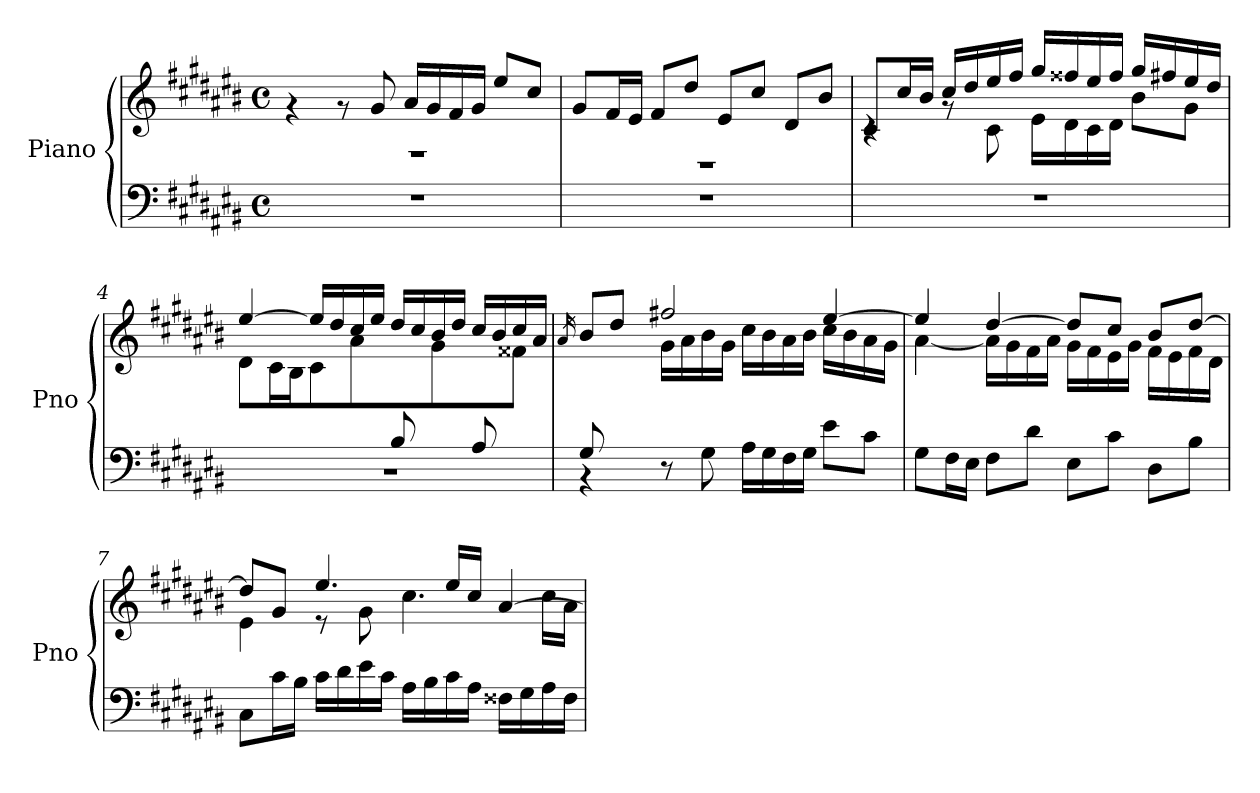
**kern	**kern
*part1	*part1
*staff2	*staff1
*I"Piano	*
*I'Pno	*
*clefF4	*clefG2
*k[f#c#g#d#a#e#b#]	*k[f#c#g#d#a#e#b#]
*M4/4	*M4/4
*met(c)	*met(c)
=1	=1
*	*^
1r	1rF	4rg
.	.	8rg
.	.	8g#/
.	.	16a#/LL
.	.	16g#/
.	.	16f#/
.	.	16g#/JJ
.	.	8ee#/L
.	.	8cc#/J
=2	=2	=2
1r	1rD	8g#/L
.	.	16f#/L
.	.	16e#/JJ
.	.	8f#/L
.	.	8dd#/J
.	.	8e#/L
.	.	8cc#/J
.	.	8d#/L
.	.	8b#/J
=3	=3	=3
1r	8c#/L	4rc
.	16cc#/L	.
.	16b#/JJ	.
.	16cc#/LL	8rg
.	16dd#/	.
.	16ee#/	8c#\
.	16ff#/JJ	.
.	16gg#/LL	16e#\LL
.	16ff##X/	16d#\
.	16ee#/	16c#\
.	16ff##/JJ	16d#\JJ
.	16gg#/LL	8b#\L
.	16ff#X/	.
.	16ee#/	8g#\J
.	16dd#/JJ	.
!!LO:LB:g=z	!!
=4	=4	=4
*^	*	*
2ryy	1r	[4ee#/	8d#\L
.	.	.	16c#\L
.	.	.	16B#\JJ
.	.	16ee#/LL]	8c#\L
.	.	16dd#/	.
.	.	16cc#/	8a#\J
.	.	16ee#/JJ	.
8B#/L	.	16dd#/LL	8ryy
.	.	16cc#/	.
8ryy	.	16b#/	8g#\J
.	.	16dd#/JJ	.
8A#/L	.	16cc#/LL	8ryy
.	.	16b#/	.
8ryy	.	16cc#/	8f##X\J
.	.	16a#/JJ	.
=5	=5	=5	=5
.	.	16qa#/	.
8G#/L	4rBB	8b#/L	8ryy
2..ryy	.	8dd#/J	16g#\L
.	.	.	16f##X\JJ
.	8r	2ff#X/	16g#\LL
.	.	.	16a#\
.	8G#\	.	16b#\
.	.	.	16g#\JJ
.	16A#\LL	.	16cc#\LL
.	16G#\	.	16b#\
.	16F#\	.	16a#\
.	16G#\JJ	.	16b#\JJ
.	8e#\L	[4ee#/	16cc#\LL
.	.	.	16b#\
.	8c#\J	.	16a#\
.	.	.	16g#\JJ
*v	*v	*	*
=6	=6	=6
8G#\L	4ee#/]	[4a#\
16F#\L	.	.
16E#\JJ	.	.
8F#\L	[4dd#/	16a#\LL]
.	.	16g#\
8d#\J	.	16f#\
.	.	16a#\JJ
8E#\L	8dd#/L]	16g#\LL
.	.	16f#\
8c#\J	8cc#/J	16e#\
.	.	16g#\JJ
8D#\L	8b#/L	16f#\LL
.	.	16e#\
8B#\J	[8dd#/J	16f#\
.	.	16d#\JJ
!!LO:LB:g=z	!!
=7	=7	=7
8C#\L	8dd#/L]	4e#\
16c#\L	8g#/J	.
16B#\JJ	.	.
16c#\LL	4.ee#/	8r
16d#\	.	.
16e#\	.	8g#\
16c#\JJ	.	.
16A#\LL	.	4.cc#\
16B#\	.	.
16c#\	16ee#/LL	.
16A#\JJ	16cc#/JJ	.
16F##X\LL	[4a#/	.
16G#\	.	.
16A#\	.	16cc#\LL
16F##\JJ	.	16a#\JJ
*	*v	*v
=	=
*-	*-
